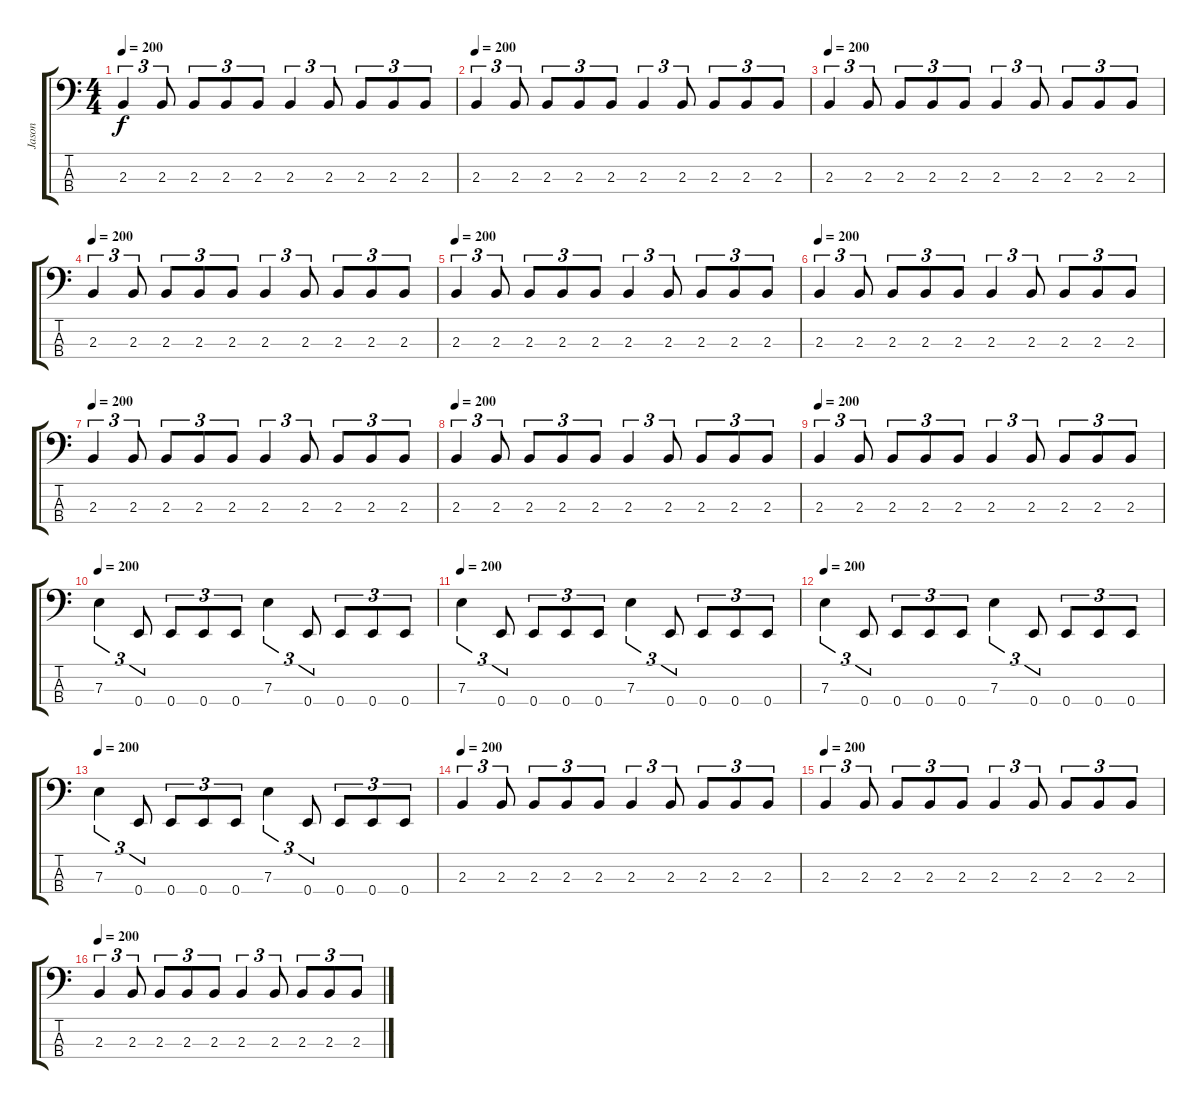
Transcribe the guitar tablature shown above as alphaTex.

\track ("Jason" "Jason") {instrument electricbassfinger}
\staff {score tabs}
\tuning (G2 D2 A1 E1) {hide}
\ts (4 4)
\tempo 200
\clef f4
\ks c
2.3.4{tu (3 2) dy f} 2.3.8{tu (3 2)} 2.3.8{tu (3 2)} 2.3.8{tu (3 2)} 2.3.8{tu (3 2)} 2.3.4{tu (3 2)} 2.3.8{tu (3 2)} 2.3.8{tu (3 2)} 2.3.8{tu (3 2)} 2.3.8{tu (3 2)} |
\tempo 200
2.3.4{tu (3 2)} 2.3.8{tu (3 2)} 2.3.8{tu (3 2)} 2.3.8{tu (3 2)} 2.3.8{tu (3 2)} 2.3.4{tu (3 2)} 2.3.8{tu (3 2)} 2.3.8{tu (3 2)} 2.3.8{tu (3 2)} 2.3.8{tu (3 2)} |
\tempo 200
2.3.4{tu (3 2)} 2.3.8{tu (3 2)} 2.3.8{tu (3 2)} 2.3.8{tu (3 2)} 2.3.8{tu (3 2)} 2.3.4{tu (3 2)} 2.3.8{tu (3 2)} 2.3.8{tu (3 2)} 2.3.8{tu (3 2)} 2.3.8{tu (3 2)} |
\tempo 200
2.3.4{tu (3 2)} 2.3.8{tu (3 2)} 2.3.8{tu (3 2)} 2.3.8{tu (3 2)} 2.3.8{tu (3 2)} 2.3.4{tu (3 2)} 2.3.8{tu (3 2)} 2.3.8{tu (3 2)} 2.3.8{tu (3 2)} 2.3.8{tu (3 2)} |
\tempo 200
2.3.4{tu (3 2)} 2.3.8{tu (3 2)} 2.3.8{tu (3 2)} 2.3.8{tu (3 2)} 2.3.8{tu (3 2)} 2.3.4{tu (3 2)} 2.3.8{tu (3 2)} 2.3.8{tu (3 2)} 2.3.8{tu (3 2)} 2.3.8{tu (3 2)} |
\tempo 200
2.3.4{tu (3 2)} 2.3.8{tu (3 2)} 2.3.8{tu (3 2)} 2.3.8{tu (3 2)} 2.3.8{tu (3 2)} 2.3.4{tu (3 2)} 2.3.8{tu (3 2)} 2.3.8{tu (3 2)} 2.3.8{tu (3 2)} 2.3.8{tu (3 2)} |
\tempo 200
2.3.4{tu (3 2)} 2.3.8{tu (3 2)} 2.3.8{tu (3 2)} 2.3.8{tu (3 2)} 2.3.8{tu (3 2)} 2.3.4{tu (3 2)} 2.3.8{tu (3 2)} 2.3.8{tu (3 2)} 2.3.8{tu (3 2)} 2.3.8{tu (3 2)} |
\tempo 200
2.3.4{tu (3 2)} 2.3.8{tu (3 2)} 2.3.8{tu (3 2)} 2.3.8{tu (3 2)} 2.3.8{tu (3 2)} 2.3.4{tu (3 2)} 2.3.8{tu (3 2)} 2.3.8{tu (3 2)} 2.3.8{tu (3 2)} 2.3.8{tu (3 2)} |
\tempo 200
2.3.4{tu (3 2)} 2.3.8{tu (3 2)} 2.3.8{tu (3 2)} 2.3.8{tu (3 2)} 2.3.8{tu (3 2)} 2.3.4{tu (3 2)} 2.3.8{tu (3 2)} 2.3.8{tu (3 2)} 2.3.8{tu (3 2)} 2.3.8{tu (3 2)} |
\tempo 200
7.3.4{tu (3 2)} 0.4.8{tu (3 2)} 0.4.8{tu (3 2)} 0.4.8{tu (3 2)} 0.4.8{tu (3 2)} 7.3.4{tu (3 2)} 0.4.8{tu (3 2)} 0.4.8{tu (3 2)} 0.4.8{tu (3 2)} 0.4.8{tu (3 2)} |
\tempo 200
7.3.4{tu (3 2)} 0.4.8{tu (3 2)} 0.4.8{tu (3 2)} 0.4.8{tu (3 2)} 0.4.8{tu (3 2)} 7.3.4{tu (3 2)} 0.4.8{tu (3 2)} 0.4.8{tu (3 2)} 0.4.8{tu (3 2)} 0.4.8{tu (3 2)} |
\tempo 200
7.3.4{tu (3 2)} 0.4.8{tu (3 2)} 0.4.8{tu (3 2)} 0.4.8{tu (3 2)} 0.4.8{tu (3 2)} 7.3.4{tu (3 2)} 0.4.8{tu (3 2)} 0.4.8{tu (3 2)} 0.4.8{tu (3 2)} 0.4.8{tu (3 2)} |
\tempo 200
7.3.4{tu (3 2)} 0.4.8{tu (3 2)} 0.4.8{tu (3 2)} 0.4.8{tu (3 2)} 0.4.8{tu (3 2)} 7.3.4{tu (3 2)} 0.4.8{tu (3 2)} 0.4.8{tu (3 2)} 0.4.8{tu (3 2)} 0.4.8{tu (3 2)} |
\tempo 200
2.3.4{tu (3 2)} 2.3.8{tu (3 2)} 2.3.8{tu (3 2)} 2.3.8{tu (3 2)} 2.3.8{tu (3 2)} 2.3.4{tu (3 2)} 2.3.8{tu (3 2)} 2.3.8{tu (3 2)} 2.3.8{tu (3 2)} 2.3.8{tu (3 2)} |
\tempo 200
2.3.4{tu (3 2)} 2.3.8{tu (3 2)} 2.3.8{tu (3 2)} 2.3.8{tu (3 2)} 2.3.8{tu (3 2)} 2.3.4{tu (3 2)} 2.3.8{tu (3 2)} 2.3.8{tu (3 2)} 2.3.8{tu (3 2)} 2.3.8{tu (3 2)} |
\tempo 200
2.3.4{tu (3 2)} 2.3.8{tu (3 2)} 2.3.8{tu (3 2)} 2.3.8{tu (3 2)} 2.3.8{tu (3 2)} 2.3.4{tu (3 2)} 2.3.8{tu (3 2)} 2.3.8{tu (3 2)} 2.3.8{tu (3 2)} 2.3.8{tu (3 2)}
